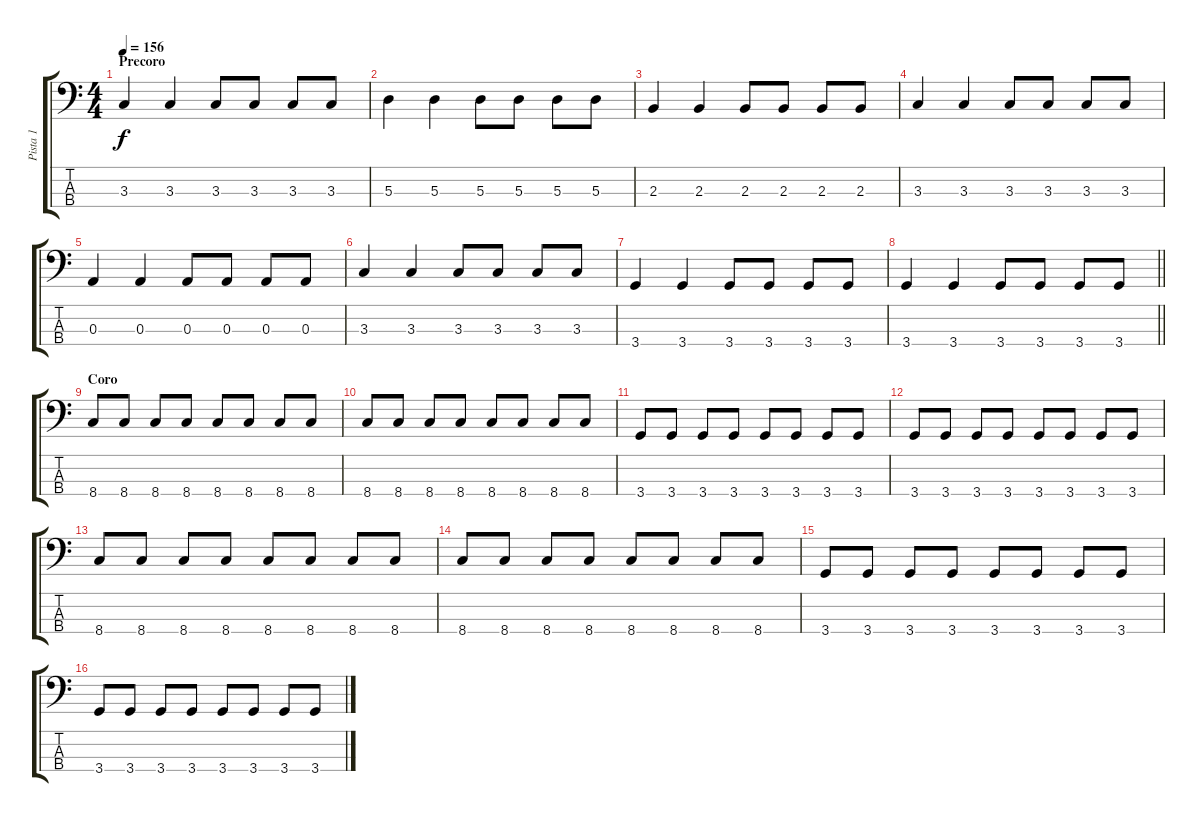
\track ("Pista 1" "Pista 1") {instrument slapbass2}
\staff {score tabs}
\tuning (G2 D2 A1 E1) {hide}
\ts (4 4)
\section ("" "Precoro")
\tempo 156
\clef f4
\ks c
3.3.4{dy f} 3.3.4 3.3.8 3.3.8 3.3.8 3.3.8 |
5.3.4 5.3.4 5.3.8 5.3.8 5.3.8 5.3.8 |
2.3.4 2.3.4 2.3.8 2.3.8 2.3.8 2.3.8 |
3.3.4 3.3.4 3.3.8 3.3.8 3.3.8 3.3.8 |
0.3.4 0.3.4 0.3.8 0.3.8 0.3.8 0.3.8 |
3.3.4 3.3.4 3.3.8 3.3.8 3.3.8 3.3.8 |
3.4.4 3.4.4 3.4.8 3.4.8 3.4.8 3.4.8 |
\barLineRight lightlight
3.4.4 3.4.4 3.4.8 3.4.8 3.4.8 3.4.8 |
\section ("" "Coro")
8.4.8 8.4.8 8.4.8 8.4.8 8.4.8 8.4.8 8.4.8 8.4.8 |
8.4.8 8.4.8 8.4.8 8.4.8 8.4.8 8.4.8 8.4.8 8.4.8 |
3.4.8 3.4.8 3.4.8 3.4.8 3.4.8 3.4.8 3.4.8 3.4.8 |
3.4.8 3.4.8 3.4.8 3.4.8 3.4.8 3.4.8 3.4.8 3.4.8 |
8.4.8 8.4.8 8.4.8 8.4.8 8.4.8 8.4.8 8.4.8 8.4.8 |
8.4.8 8.4.8 8.4.8 8.4.8 8.4.8 8.4.8 8.4.8 8.4.8 |
3.4.8 3.4.8 3.4.8 3.4.8 3.4.8 3.4.8 3.4.8 3.4.8 |
3.4.8 3.4.8 3.4.8 3.4.8 3.4.8 3.4.8 3.4.8 3.4.8
